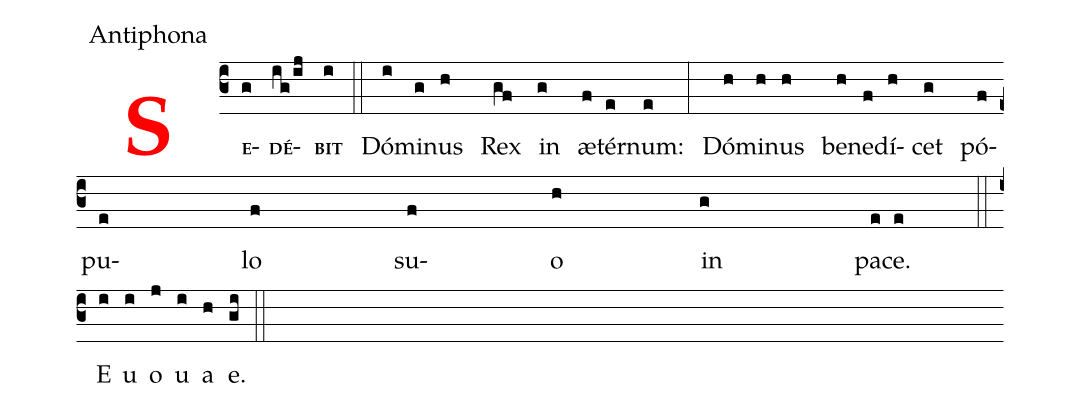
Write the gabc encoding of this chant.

office-part: Antiphona;
%%
<v>\bf\textcolor{red}{S}</v><v>\bf\scriptsize{E}</v>(c3g)<v>\bf\scriptsize{DÉ}</v>(ig/ij)<v>\bf\scriptsize{BIT}</v>(i) (::)
Dó(i)mi(g)nus(h) Rex(gf) in(g) æ(f)tér(e)num:(e) (:) Dó(h)mi(h)nus(h) be(h)ne(f)dí(h)cet(g) pó(f)pu(e)lo(f) su(f)o(h) in(g) pa(e)ce.(e)  (::z)
E(i) u(i) o(j) u(i) a(h) e.(gi) (::)
